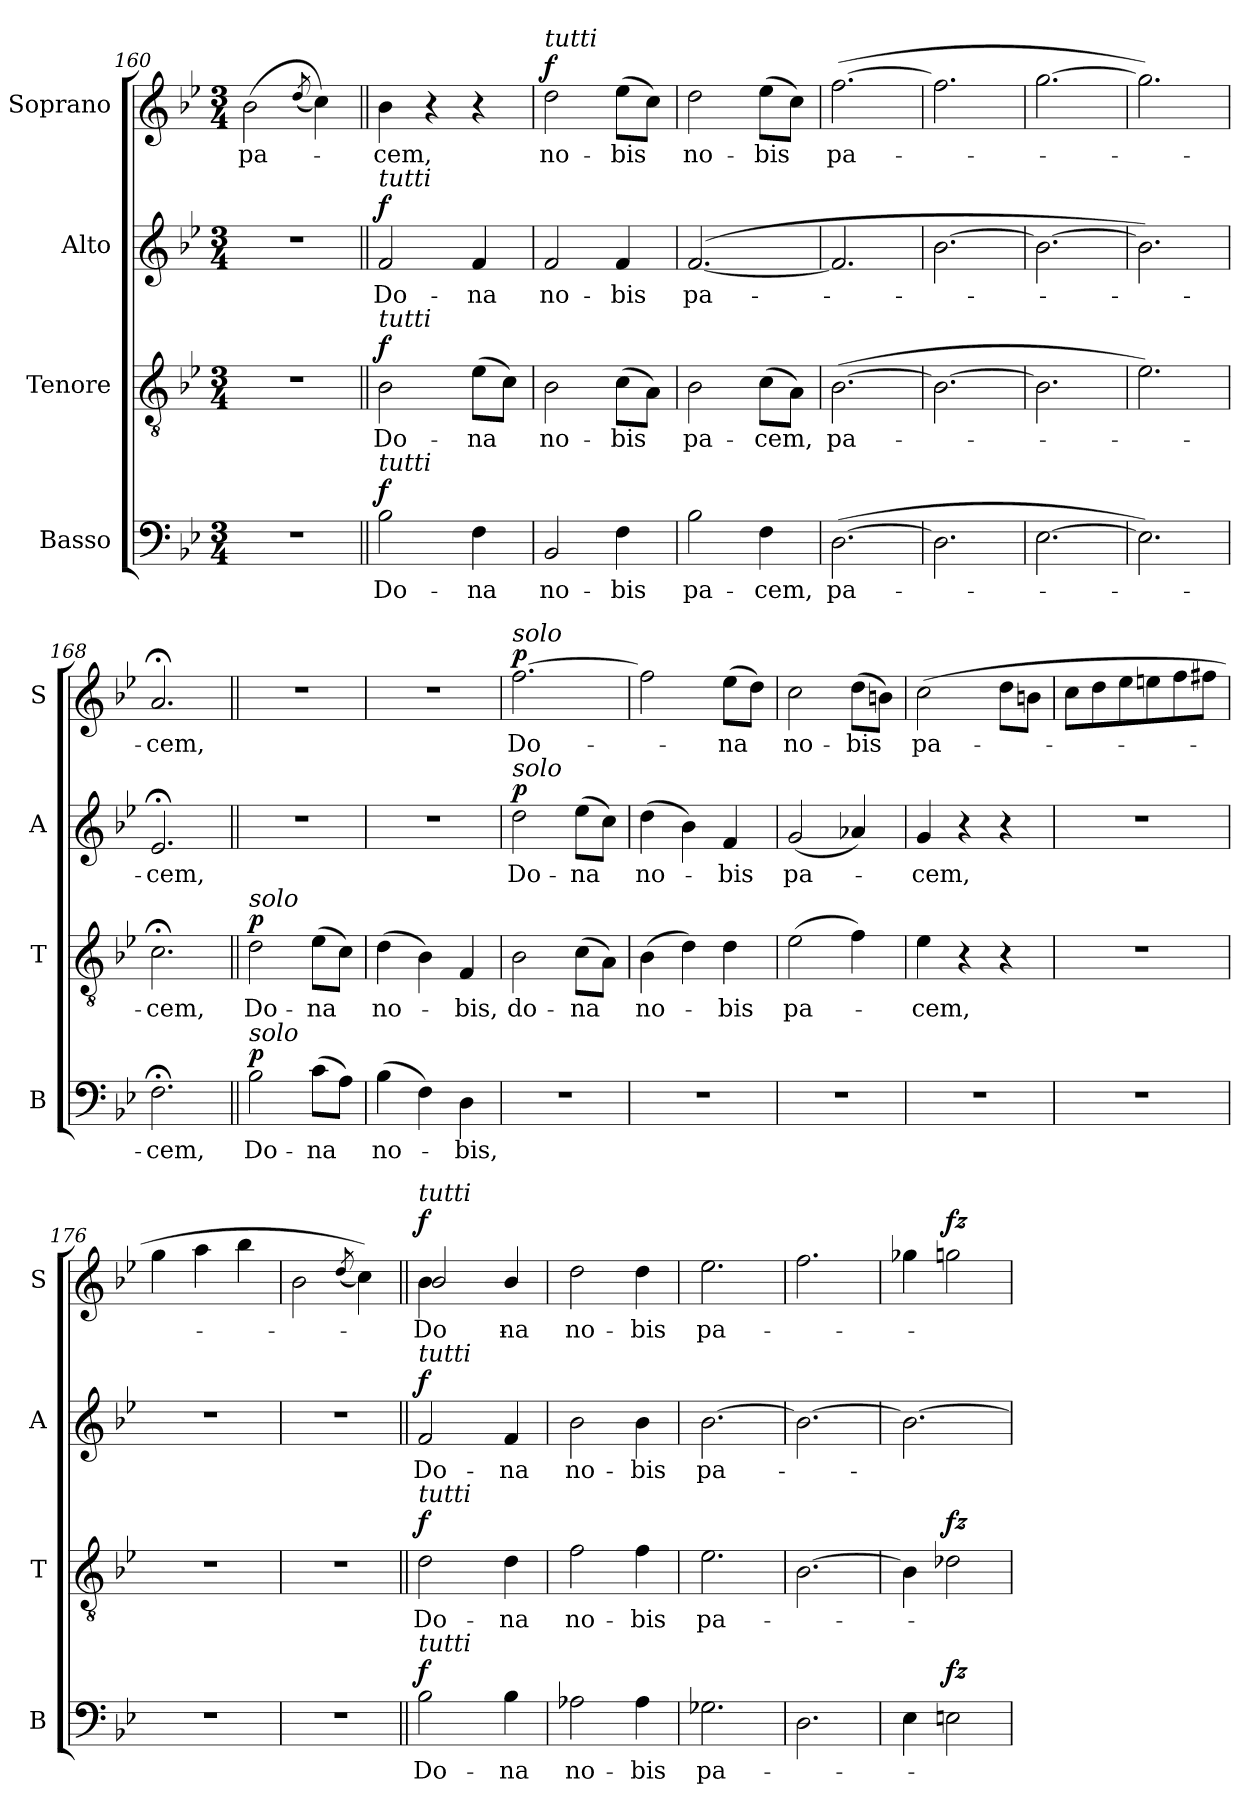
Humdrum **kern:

**kern	**text	**dynam	**kern	**text	**dynam	**kern	**text	**dynam	**kern	**text	**dynam
*part4	*part4	*part4	*part3	*part3	*part3	*part2	*part2	*part2	*part1	*part1	*part1
*staff4	*staff4	*staff4	*staff3	*staff3	*staff3	*staff2	*staff2	*staff2	*staff1	*staff1	*staff1
*I"Basso	*	*	*I"Tenore	*	*	*I"Alto	*	*	*I"Soprano	*	*
*I'B	*	*	*I'T	*	*	*I'A	*	*	*I'S	*	*
*clefF4	*	*	*clefGv2	*	*	*clefG2	*	*	*clefG2	*	*
*k[b-e-]	*	*	*k[b-e-]	*	*	*k[b-e-]	*	*	*k[b-e-]	*	*
*B-:	*	*	*B-:	*	*	*B-:	*	*	*B-:	*	*
*M3/4	*	*	*M3/4	*	*	*M3/4	*	*	*M3/4	*	*
=160	=160	=160	=160	=160	=160	=160	=160	=160	=160	=160	=160
2.r	.	.	2.r	.	.	2.r	.	.	(>2b-\	pa-	.
.	.	.	.	.	.	.	.	.	(<8qdd/	.	.
.	.	.	.	.	.	.	.	.	4cc\))	.	.
!!LO:PB:g=z
=161||	=161||	=161||	=161||	=161||	=161||	=161||	=161||	=161||	=161||	=161||	=161||
!	!	!	!	!	!	!LO:TX:a:i:t=tutti	!	!	!	!	!
!	!	!	!LO:TX:a:i:t=tutti	!	!	!	!	!	!	!	!
!LO:TX:a:i:t=tutti	!	!	!	!	!	!	!	!	!	!	!
!	!	!LO:DY:a	!	!	!LO:DY:a	!	!	!LO:DY:a	!	!	!
2B-\	Do-	f	2B-\	Do-	f	2f/	Do-	f	4b-\	-cem,	.
.	.	.	.	.	.	.	.	.	4r	.	.
4F\	-na	.	(>8e-\L	-na	.	4f/	-na	.	4r	.	.
.	.	.	8c\J)	.	.	.	.	.	.	.	.
=162	=162	=162	=162	=162	=162	=162	=162	=162	=162	=162	=162
!	!	!	!	!	!	!	!	!	!LO:TX:a:i:t=tutti	!	!
!	!	!	!	!	!	!	!	!	!	!	!LO:DY:a
2BB-/	no-	.	2B-\	no-	.	2f/	no-	.	2dd\	no-	f
4F\	-bis	.	(>8c\L	-bis	.	4f/	-bis	.	(>8ee-\L	-bis	.
.	.	.	8A\J)	.	.	.	.	.	8cc\J)	.	.
=163	=163	=163	=163	=163	=163	=163	=163	=163	=163	=163	=163
2B-\	pa-	.	2B-\	pa-	.	(>[<2.f/	pa-	.	2dd\	no-	.
4F\	-cem,	.	(>8c\L	-cem,	.	.	.	.	(>8ee-\L	-bis	.
.	.	.	8A\J)	.	.	.	.	.	8cc\J)	.	.
=164	=164	=164	=164	=164	=164	=164	=164	=164	=164	=164	=164
(>[>2.D\	pa-	.	(>[>2.B-\	pa-	.	2.f/]	.	.	(>[>2.ff\	pa-	.
=165	=165	=165	=165	=165	=165	=165	=165	=165	=165	=165	=165
2.D\]	.	.	2.B-\_	.	.	[>2.b-\	.	.	2.ff\]	.	.
=166	=166	=166	=166	=166	=166	=166	=166	=166	=166	=166	=166
[>2.E-\	.	.	2.B-\]	.	.	2.b-\_	.	.	[>2.gg\	.	.
=167	=167	=167	=167	=167	=167	=167	=167	=167	=167	=167	=167
2.E-\])	.	.	2.e-\)	.	.	2.b-\])	.	.	2.gg\])	.	.
=168	=168	=168	=168	=168	=168	=168	=168	=168	=168	=168	=168
2.F;<\	-cem,	.	2.c;<\	-cem,	.	2.e-;</	-cem,	.	2.a;</	-cem,	.
=169||	=169||	=169||	=169||	=169||	=169||	=169||	=169||	=169||	=169||	=169||	=169||
!	!	!	!LO:TX:a:i:t=solo	!	!	!	!	!	!	!	!
!LO:TX:a:i:t=solo	!	!	!	!	!	!	!	!	!	!	!
!	!	!LO:DY:a	!	!	!LO:DY:a	!	!	!	!	!	!
2B-\	Do-	p	2d\	Do-	p	2.r	.	.	2.r	.	.
(>8c\L	-na	.	(>8e-\L	-na	.	.	.	.	.	.	.
8A\J)	.	.	8c\J)	.	.	.	.	.	.	.	.
!!LO:LB:g=z
=170	=170	=170	=170	=170	=170	=170	=170	=170	=170	=170	=170
(>4B-\	no-	.	(>4d\	no-	.	2.r	.	.	2.r	.	.
4F\)	.	.	4B-\)	.	.	.	.	.	.	.	.
4D\	-bis,	.	4F/	-bis,	.	.	.	.	.	.	.
=171	=171	=171	=171	=171	=171	=171	=171	=171	=171	=171	=171
!	!	!	!	!	!	!	!	!	!LO:TX:a:i:t=solo	!	!
!	!	!	!	!	!	!LO:TX:a:i:t=solo	!	!	!	!	!
!	!	!	!	!	!	!	!	!LO:DY:a	!	!	!LO:DY:a
2.r	.	.	2B-\	do-	.	2dd\	Do-	p	[>2.ff\	Do-	p
.	.	.	(>8c\L	-na	.	(>8ee-\L	-na	.	.	.	.
.	.	.	8A\J)	.	.	8cc\J)	.	.	.	.	.
=172	=172	=172	=172	=172	=172	=172	=172	=172	=172	=172	=172
2.r	.	.	(>4B-\	no-	.	(>4dd\	no-	.	2ff\]	.	.
.	.	.	4d\)	.	.	4b-\)	.	.	.	.	.
.	.	.	4d\	-bis	.	4f/	-bis	.	(>8ee-\L	-na	.
.	.	.	.	.	.	.	.	.	8dd\J)	.	.
=173	=173	=173	=173	=173	=173	=173	=173	=173	=173	=173	=173
2.r	.	.	(>2e-\	pa-	.	(<2g/	pa-	.	2cc\	no-	.
.	.	.	4f\)	.	.	4a-X/)	.	.	(>8dd\L	-bis	.
.	.	.	.	.	.	.	.	.	8bn\J)	.	.
=174	=174	=174	=174	=174	=174	=174	=174	=174	=174	=174	=174
2.r	.	.	4e-\	-cem,	.	4g/	-cem,	.	(>2cc\	pa-	.
.	.	.	4r	.	.	4r	.	.	.	.	.
.	.	.	4r	.	.	4r	.	.	8dd\L	.	.
.	.	.	.	.	.	.	.	.	8bn\J	.	.
=175	=175	=175	=175	=175	=175	=175	=175	=175	=175	=175	=175
2.r	.	.	2.r	.	.	2.r	.	.	8cc\L	.	.
.	.	.	.	.	.	.	.	.	8dd\	.	.
.	.	.	.	.	.	.	.	.	8ee-\	.	.
.	.	.	.	.	.	.	.	.	8een\	.	.
.	.	.	.	.	.	.	.	.	8ff\	.	.
.	.	.	.	.	.	.	.	.	8ff#X\J	.	.
=176	=176	=176	=176	=176	=176	=176	=176	=176	=176	=176	=176
2.r	.	.	2.r	.	.	2.r	.	.	4gg\	.	.
.	.	.	.	.	.	.	.	.	4aa\	.	.
.	.	.	.	.	.	.	.	.	4bb-\	.	.
!!LO:LB:g=z
=177	=177	=177	=177	=177	=177	=177	=177	=177	=177	=177	=177
2.r	.	.	2.r	.	.	2.r	.	.	2b-\	.	.
.	.	.	.	.	.	.	.	.	(<8qdd/	.	.
.	.	.	.	.	.	.	.	.	4cc\))	.	.
=178||	=178||	=178||	=178||	=178||	=178||	=178||	=178||	=178||	=178||	=178||	=178||
*	*	*	*	*	*	*	*	*	*^	*	*
!	!	!	!	!	!	!	!	!	!LO:TX:a:i:t=tutti	!	!	!
!	!	!	!	!	!	!LO:TX:a:i:t=tutti	!	!	!	!	!	!
!	!	!	!LO:TX:a:i:t=tutti	!	!	!	!	!	!	!	!	!
!LO:TX:a:i:t=tutti	!	!	!	!	!	!	!	!	!	!	!	!
!	!	!LO:DY:a	!	!	!LO:DY:a	!	!	!LO:DY:a	!	!	!	!LO:DY:a
2B-\	Do-	f	2d\	Do-	f	2f/	Do-	f	4b-\	2b-/	Do-	f
.	.	.	.	.	.	.	.	.	4ryy	.	.	.
4B-\	-na	.	4d\	-na	.	4f/	-na	.	4ryy	4b-/	-na	.
*	*	*	*	*	*	*	*	*	*v	*v	*	*
=179	=179	=179	=179	=179	=179	=179	=179	=179	=179	=179	=179
2A-X\	no-	.	2f\	no-	.	2b-\	no-	.	2dd\	no-	.
4A-\	-bis	.	4f\	-bis	.	4b-\	-bis	.	4dd\	-bis	.
=180	=180	=180	=180	=180	=180	=180	=180	=180	=180	=180	=180
2.G-X\	pa-	.	2.e-\	pa-	.	[>2.b-\	pa-	.	2.ee-\	pa-	.
=181	=181	=181	=181	=181	=181	=181	=181	=181	=181	=181	=181
2.D\	.	.	[2.B-\	.	.	2.b-\_	.	.	2.ff\	.	.
=182	=182	=182	=182	=182	=182	=182	=182	=182	=182	=182	=182
4E-\	.	.	4B-\]	.	.	2.b-\_	.	.	4gg-X\	.	.
!	!	!LO:DY:a	!	!	!LO:DY:a	!	!	!	!	!	!LO:DY:a
2En\	.	fz	2d-X\	.	fz	.	.	.	2ggn\	.	fz
=	=	=	=	=	=	=	=	=	=	=	=
*-	*-	*-	*-	*-	*-	*-	*-	*-	*-	*-	*-
